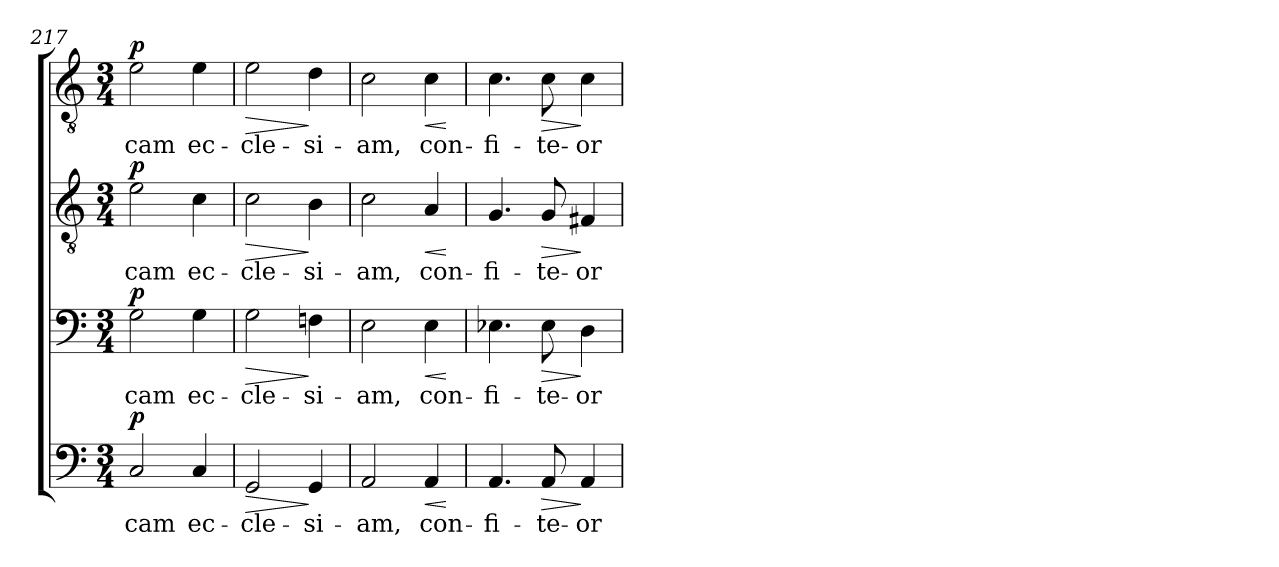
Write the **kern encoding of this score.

**kern	**text	**dynam	**kern	**text	**dynam	**kern	**text	**dynam	**kern	**text	**dynam
*part4	*part4	*part4	*part3	*part3	*part3	*part2	*part2	*part2	*part1	*part1	*part1
*staff4	*staff4	*staff4	*staff3	*staff3	*staff3	*staff2	*staff2	*staff2	*staff1	*staff1	*staff1
!!LO:LB:g=z
*clefF4	*	*	*clefF4	*	*	*clefGv2	*	*	*clefGv2	*	*
*k[]	*	*	*k[]	*	*	*k[]	*	*	*k[]	*	*
*C:	*	*	*C:	*	*	*C:	*	*	*C:	*	*
*M3/4	*	*	*M3/4	*	*	*M3/4	*	*	*M3/4	*	*
=217	=217	=217	=217	=217	=217	=217	=217	=217	=217	=217	=217
!	!LO:LY:b	!LO:DY:a	!	!LO:LY:b	!LO:DY:a	!	!LO:LY:b	!LO:DY:a	!	!LO:LY:b	!LO:DY:a
2C/	-cam	p	2G\	-cam	p	2e\	-cam	p	2e\	-cam	p
!	!LO:LY:b	!	!	!LO:LY:b	!	!	!LO:LY:b	!	!	!LO:LY:b	!
4C/	ec-	.	4G\	ec-	.	4c\	ec-	.	4e\	ec-	.
=218	=218	=218	=218	=218	=218	=218	=218	=218	=218	=218	=218
!	!LO:LY:b	!LO:HP:b	!	!LO:LY:b	!LO:HP:b	!	!LO:LY:b	!LO:HP:b	!	!LO:LY:b	!LO:HP:b
2GG/	-cle-	>	2G\	-cle-	>	2c\	-cle-	>	2e\	-cle-	>
!	!LO:LY:b	!	!	!LO:LY:b	!	!	!LO:LY:b	!	!	!LO:LY:b	!
4GG/	-si-	]	4Fn\	-si-	]	4B\	-si-	]	4d\	-si-	]
=219	=219	=219	=219	=219	=219	=219	=219	=219	=219	=219	=219
!	!LO:LY:b	!	!	!LO:LY:b	!	!	!LO:LY:b	!	!	!LO:LY:b	!
2AA/	-am,	.	2E\	-am,	.	2c\	-am,	.	2c\	-am,	.
!	!LO:LY:b	!LO:HP:b	!	!LO:LY:b	!LO:HP:b	!	!LO:LY:b	!LO:HP:b	!	!LO:LY:b	!LO:HP:b
4AA/	con-	<	4E\	con-	<	4A/	con-	<	4c\	con-	<
.	.	[	.	.	[	.	.	[	.	.	[
=220	=220	=220	=220	=220	=220	=220	=220	=220	=220	=220	=220
!	!LO:LY:b	!	!	!LO:LY:b	!	!	!LO:LY:b	!	!	!LO:LY:b	!
4.AA/	-fi-	.	4.E-X\	-fi-	.	4.G/	-fi-	.	4.c\	-fi-	.
!	!LO:LY:b	!LO:HP:b	!	!LO:LY:b	!LO:HP:b	!	!LO:LY:b	!LO:HP:b	!	!LO:LY:b	!LO:HP:b
8AA/	-te-	>	8E-\	-te-	>	8G/	-te-	>	8c\	-te-	>
!	!LO:LY:b	!	!	!LO:LY:b	!	!	!LO:LY:b	!	!	!LO:LY:b	!
4AA/	-or	]	4D\	-or	]	4F#X/	-or	]	4c\	-or	]
=	=	=	=	=	=	=	=	=	=	=	=
*-	*-	*-	*-	*-	*-	*-	*-	*-	*-	*-	*-
